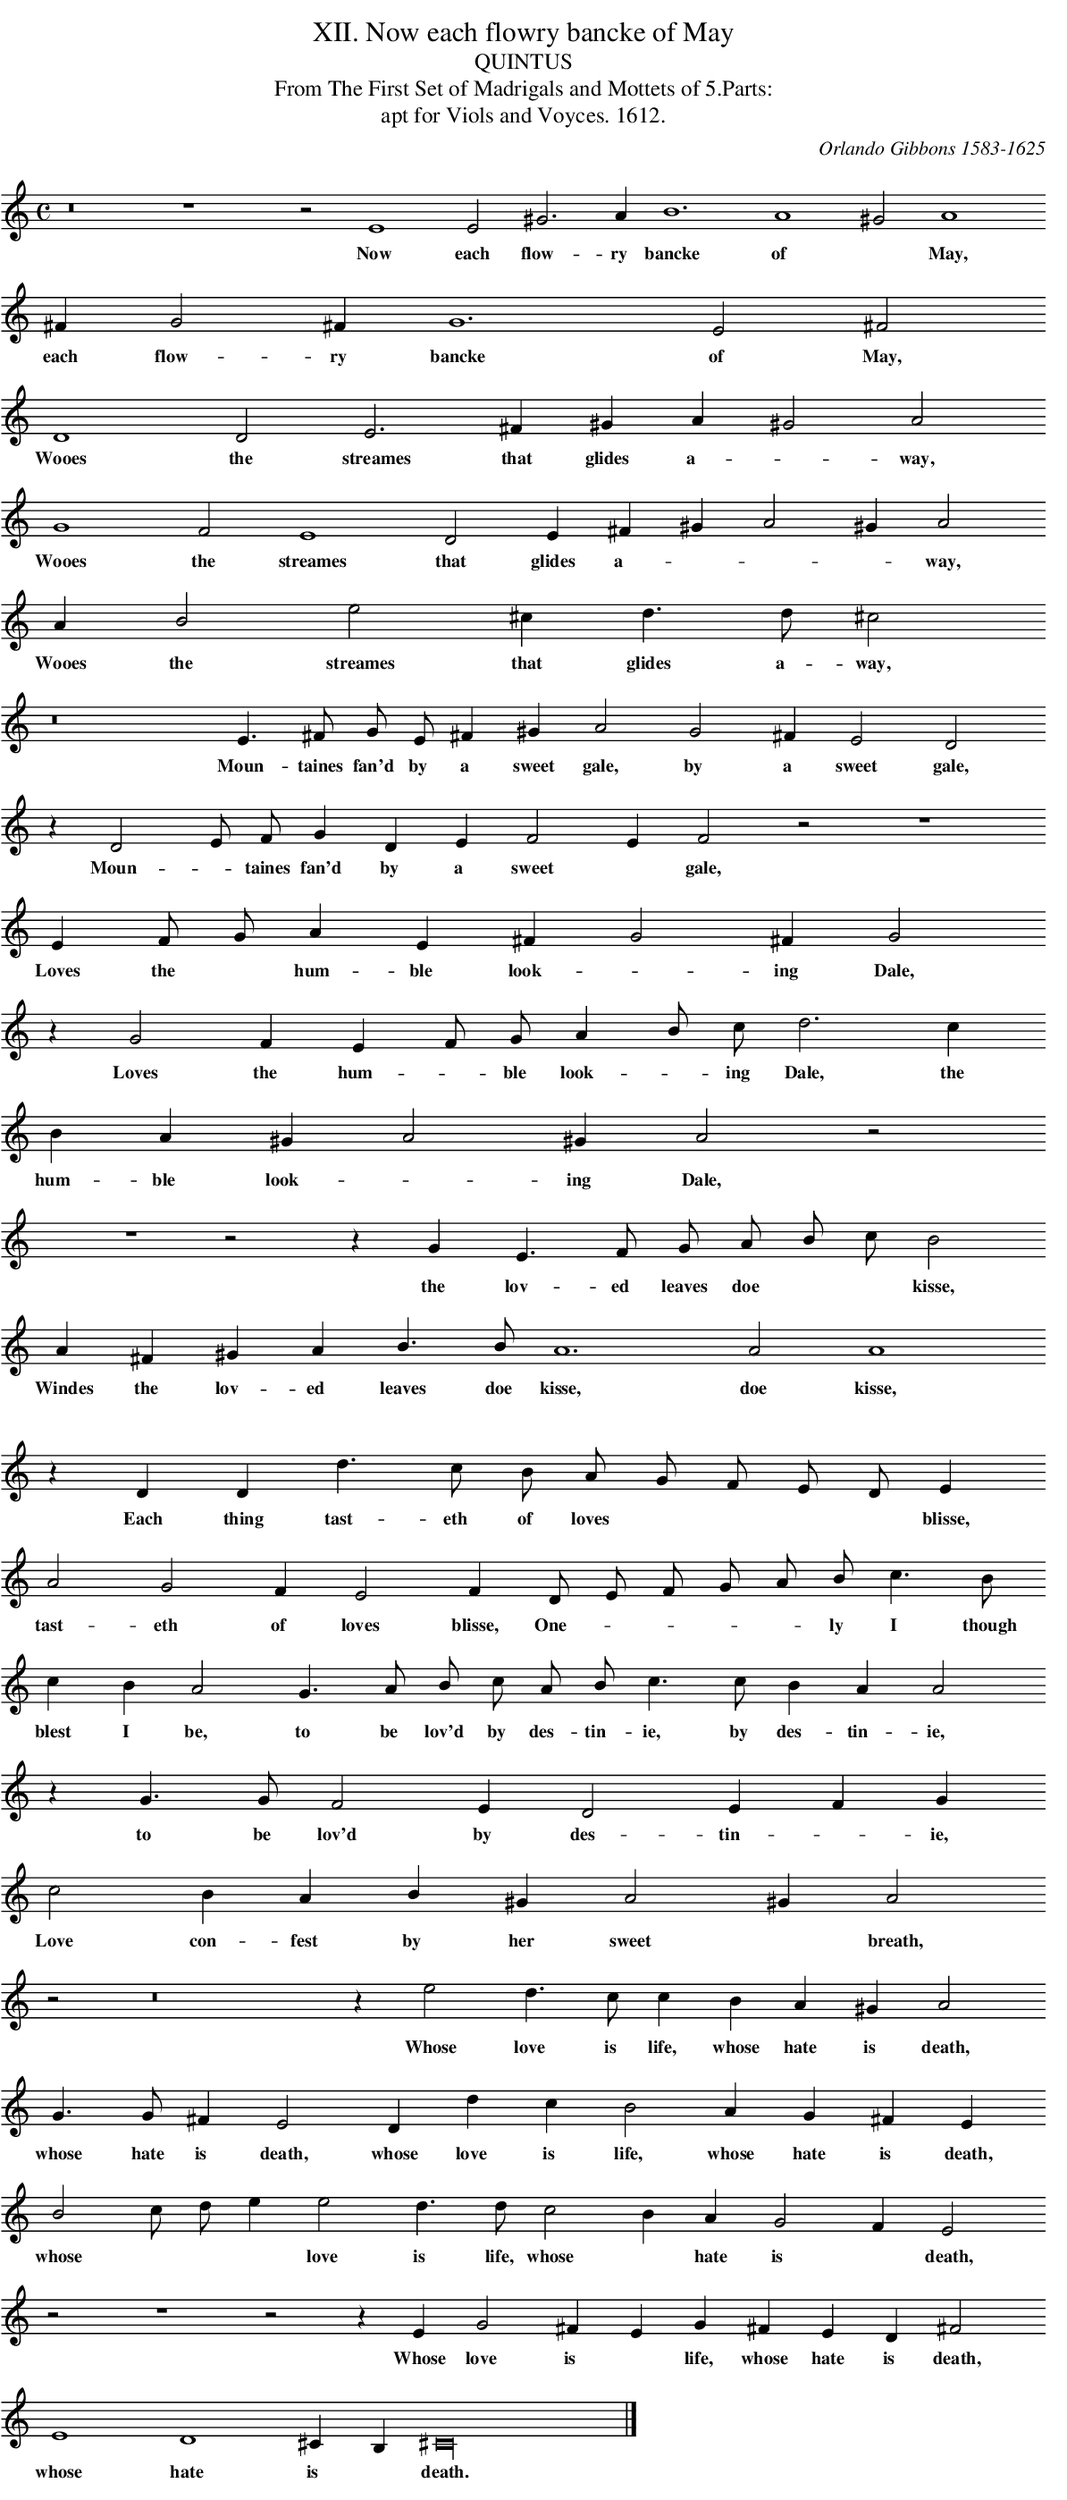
X:1
T:XII. Now each flowry bancke of May
T:QUINTUS
T:From The First Set of Madrigals and Mottets of 5.Parts:
T:apt for Viols and Voyces. 1612.
C:Orlando Gibbons 1583-1625
M:C
L:1/4
K:A min
z8 z4 z2 E4 E2 ^G3 A B6 A4 ^G2 A4
w:Now each flow- ry bancke of * May,
^F G2 ^F G6 E2 ^F2
w:each flow- ry bancke of May,
D4 D2 E3 ^F ^G A ^G2 A2
w:Wooes the streames that glides a- * way,
G4 F2 E4 D2 E ^F ^G A2 ^G A2
w:Wooes the streames that glides a- * * * way,
A B2 e2 ^c d> d ^c2
w:Wooes the streames that glides a- way,
z8 E> ^F G/ E/ ^F ^G A2 G2 ^F E2 D2
w:Moun- taines fan'd by a sweet gale, by a sweet gale,
z D2 E/ F/ G D E F2 E F2 z2 z4
w:Moun- * taines fan'd by a sweet * gale,
E F/ G/ A E ^F G2 ^F G2
w:Loves the * hum- ble look- * ing Dale,
z G2 F E F/ G/  A B/ c/ d3 c
w:Loves the hum- * ble look- * ing Dale, the
B A ^G A2 ^G A2 z2
w:hum- ble look- * ing Dale,
z4 z2 z G E> F G/ A/ B/ c/ B2
w:the lov- ed leaves doe * * kisse,
A ^F ^G A B> B A6 A2 A4
w:Windes the lov- ed leaves doe kisse, doe kisse,
z D D d> c B/ A/ G/ F/ E/ D/ E
w:Each thing tast- eth of loves * * * * blisse,
A2 G2 F E2 F D/ E/ F/ G/ A/ B/ c> B
w:tast- eth of loves blisse, One- * * * * ly I though
c B A2 G> A B/ c/ A/ B/ c> c B A A2
w:blest I be, to be lov'd by des- tin- ie, by des- tin- ie,
z G> G F2 E D2 E  F G
w:to be lov'd by des- tin- * ie,
c2 B A B ^G A2 ^G A2
w:Love con- fest by her sweet * breath,
z2 z8 z e2 d> c c B A ^G A2
w:Whose love is life, whose hate is death,
G> G ^F E2 D d c B2 A G ^F E
w:whose hate is death, whose love is life, whose hate is death,
B2 c/ d/ e e2 d> d c2 B A G2 F E2
w:whose * * * love is life, whose * hate is * death,
z2 z4 z2 z E G2 ^F E G ^F E D ^F2
w:Whose love is * life, whose hate is death,
E4 D4 ^C B, ^C16|]
w:whose hate is * death.
